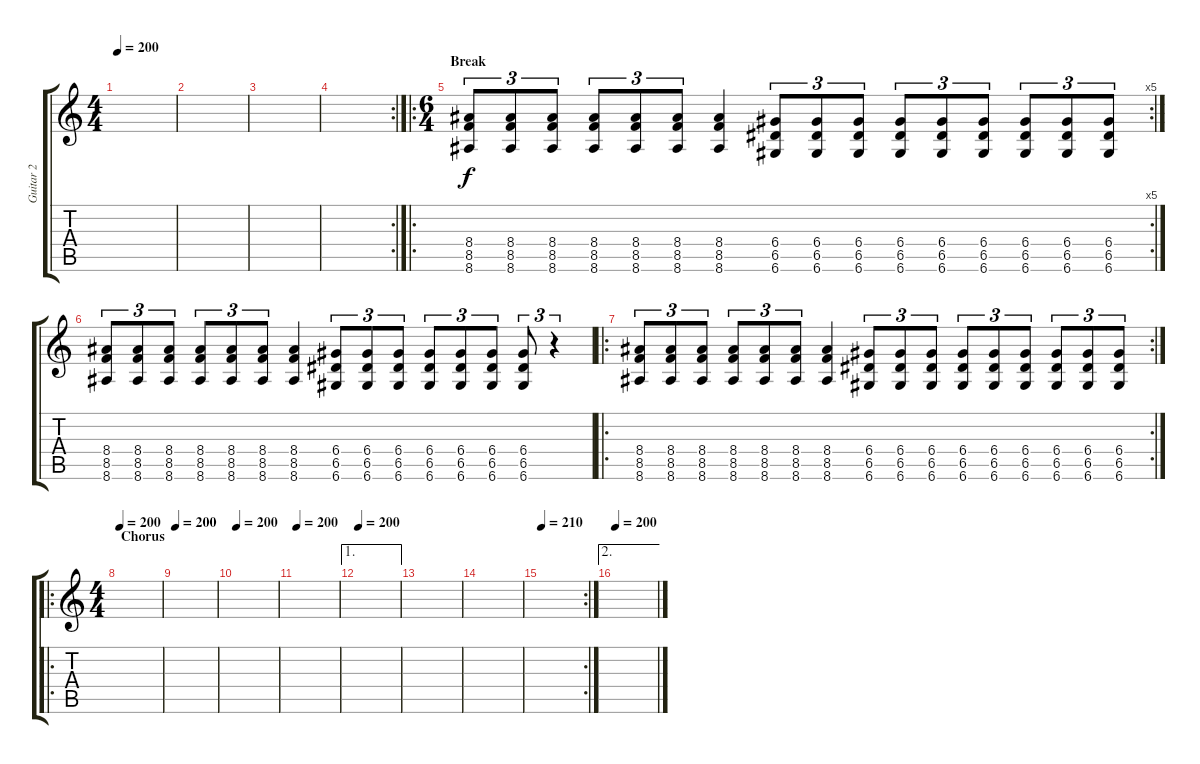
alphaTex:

\track ("Guitar 2" "Guitar 2") {instrument overdrivenguitar}
\staff {score tabs}
\tuning (E4 B3 G3 D3 A2 D2) {hide}
\ts (4 4)
\tempo 200
\clef g2
\ks c
|
|
|
\rc 2
|
\ro
\rc 5
\ts (6 4)
\section ("" "Break")
(8.4 8.5 8.6).8{tu (3 2)} (8.4 8.5 8.6).8{tu (3 2)} (8.4 8.5 8.6).8{tu (3 2)} (8.4 8.5 8.6).8{tu (3 2)} (8.4 8.5 8.6).8{tu (3 2)} (8.4 8.5 8.6).8{tu (3 2)} (8.4 8.5 8.6).4 (6.4 6.5 6.6).8{tu (3 2)} (6.4 6.5 6.6).8{tu (3 2)} (6.4 6.5 6.6).8{tu (3 2)} (6.4 6.5 6.6).8{tu (3 2)} (6.4 6.5 6.6).8{tu (3 2)} (6.4 6.5 6.6).8{tu (3 2)} (6.4 6.5 6.6).8{tu (3 2)} (6.4 6.5 6.6).8{tu (3 2)} (6.4 6.5 6.6).8{tu (3 2)} |
(8.4 8.5 8.6).8{tu (3 2)} (8.4 8.5 8.6).8{tu (3 2)} (8.4 8.5 8.6).8{tu (3 2)} (8.4 8.5 8.6).8{tu (3 2)} (8.4 8.5 8.6).8{tu (3 2)} (8.4 8.5 8.6).8{tu (3 2)} (8.4 8.5 8.6).4 (6.4 6.5 6.6).8{tu (3 2)} (6.4 6.5 6.6).8{tu (3 2)} (6.4 6.5 6.6).8{tu (3 2)} (6.4 6.5 6.6).8{tu (3 2)} (6.4 6.5 6.6).8{tu (3 2)} (6.4 6.5 6.6).8{tu (3 2)} (6.4 6.5 6.6).8{tu (3 2)} r.4{tu (3 2)} |
\ro
\rc 2
(8.4 8.5 8.6).8{tu (3 2)} (8.4 8.5 8.6).8{tu (3 2)} (8.4 8.5 8.6).8{tu (3 2)} (8.4 8.5 8.6).8{tu (3 2)} (8.4 8.5 8.6).8{tu (3 2)} (8.4 8.5 8.6).8{tu (3 2)} (8.4 8.5 8.6).4 (6.4 6.5 6.6).8{tu (3 2)} (6.4 6.5 6.6).8{tu (3 2)} (6.4 6.5 6.6).8{tu (3 2)} (6.4 6.5 6.6).8{tu (3 2)} (6.4 6.5 6.6).8{tu (3 2)} (6.4 6.5 6.6).8{tu (3 2)} (6.4 6.5 6.6).8{tu (3 2)} (6.4 6.5 6.6).8{tu (3 2)} (6.4 6.5 6.6).8{tu (3 2)} |
\ro
\ts (4 4)
\section ("" "Chorus")
\tempo 200
|
\tempo 200
|
\tempo 200
|
\tempo 200
|
\ae 1
\tempo 200
|
|
|
\rc 2
\tempo 210
|
\ae 2
\tempo 200
